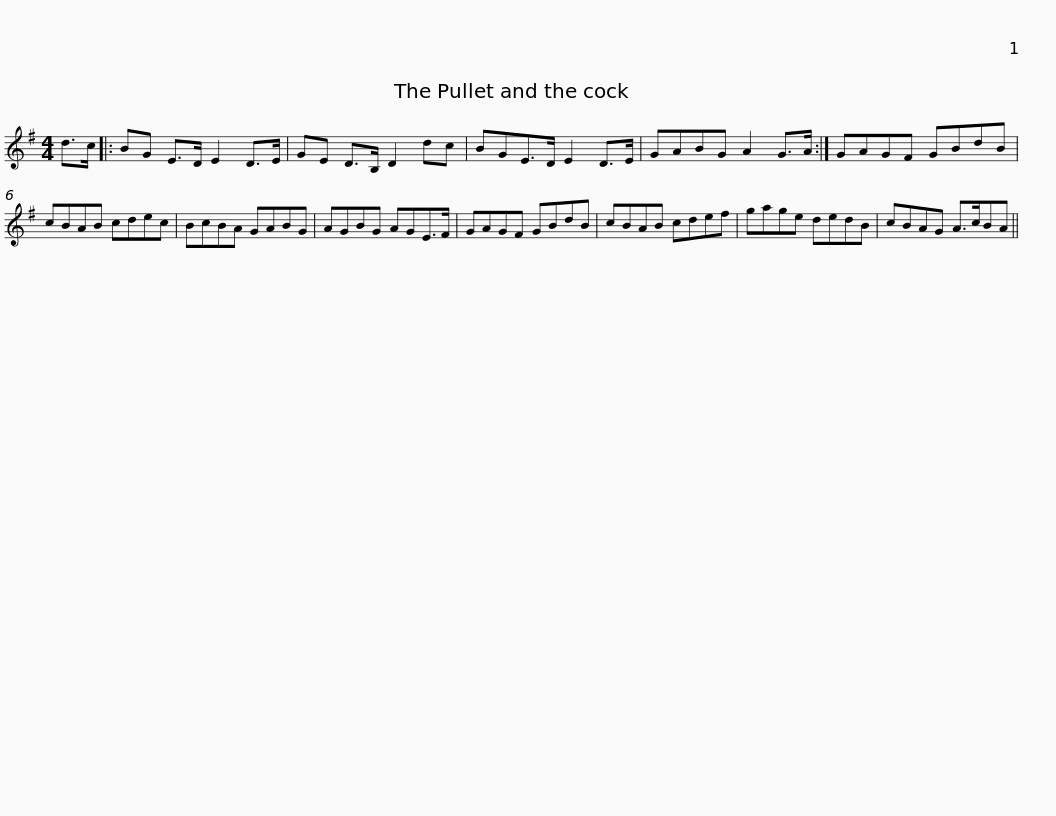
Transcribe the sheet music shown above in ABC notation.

X:1
L:1/8
M:4/4
I:linebreak $
K:G
V:1 treble
V:1
 d>c |: BG E>D E2 D>E | GE D>B, D2 dc | BGE>D E2 D>E | GABG A2 G>A :| %5
 GAGF GBdB |$ cBAB cdec | BcBA GABG | AGBG AGE>F | GAGF GBdB | %10
 cBAB cdef |$ gage dedB | cBAG A>cBA || %13
